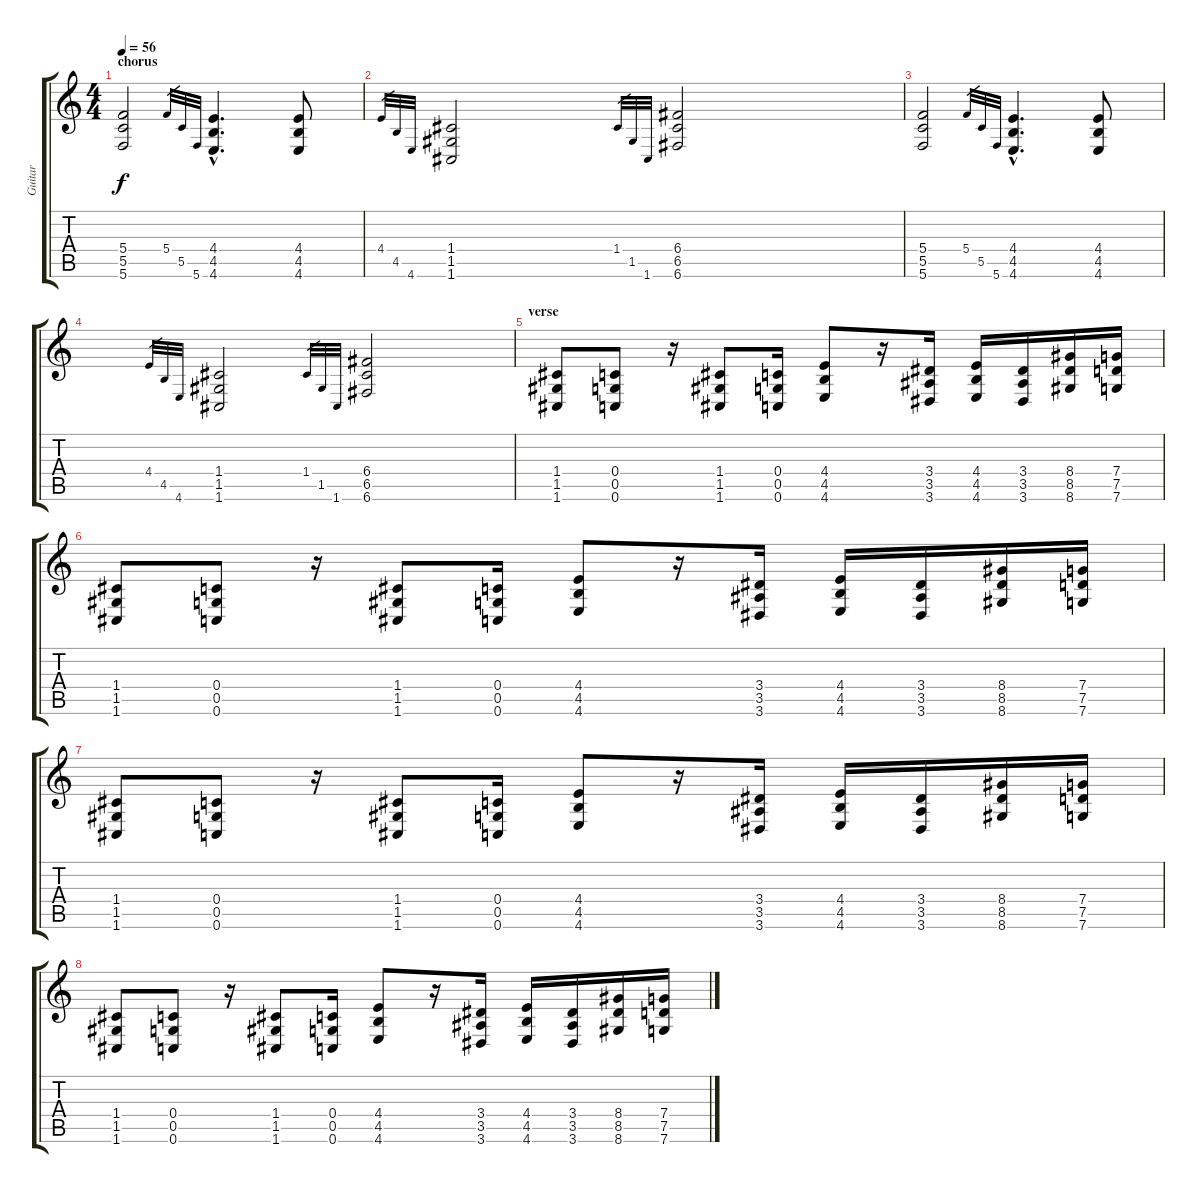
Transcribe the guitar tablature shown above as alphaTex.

\track ("Guitar" "Guitar") {instrument overdrivenguitar}
\staff {score tabs}
\tuning (D4 A3 F3 C3 G2 C2) {hide}
\ts (4 4)
\section ("" "chorus")
\tempo 56
\clef g2
\ks c
(5.4 5.5 5.6).2{dy f} 5.4.32{gr} 5.5.32{gr} 5.6.32{gr} (4.4{hac} 4.5{hac} 4.6{hac}).4{d} (4.4 4.5 4.6).8 |
4.4.32{gr} 4.5.32{gr} 4.6.32{gr} (1.4 1.5 1.6).2 1.4.32{gr} 1.5.32{gr} 1.6.32{gr} (6.4 6.5 6.6).2 |
(5.4 5.5 5.6).2 5.4.32{gr} 5.5.32{gr} 5.6.32{gr} (4.4{hac} 4.5{hac} 4.6{hac}).4{d} (4.4 4.5 4.6).8 |
4.4.32{gr} 4.5.32{gr} 4.6.32{gr} (1.4 1.5 1.6).2 1.4.32{gr} 1.5.32{gr} 1.6.32{gr} (6.4 6.5 6.6).2 |
\section ("" "verse")
(1.4 1.5 1.6).8 (0.4 0.5 0.6).8 r.16 (1.4 1.5 1.6).8 (0.4 0.5 0.6).16 (4.4 4.5 4.6).8 r.16 (3.4 3.5 3.6).16 (4.4 4.5 4.6).16 (3.4 3.5 3.6).16 (8.4 8.5 8.6).16 (7.4 7.5 7.6).16 |
(1.4 1.5 1.6).8 (0.4 0.5 0.6).8 r.16 (1.4 1.5 1.6).8 (0.4 0.5 0.6).16 (4.4 4.5 4.6).8 r.16 (3.4 3.5 3.6).16 (4.4 4.5 4.6).16 (3.4 3.5 3.6).16 (8.4 8.5 8.6).16 (7.4 7.5 7.6).16 |
(1.4 1.5 1.6).8 (0.4 0.5 0.6).8 r.16 (1.4 1.5 1.6).8 (0.4 0.5 0.6).16 (4.4 4.5 4.6).8 r.16 (3.4 3.5 3.6).16 (4.4 4.5 4.6).16 (3.4 3.5 3.6).16 (8.4 8.5 8.6).16 (7.4 7.5 7.6).16 |
(1.4 1.5 1.6).8 (0.4 0.5 0.6).8 r.16 (1.4 1.5 1.6).8 (0.4 0.5 0.6).16 (4.4 4.5 4.6).8 r.16 (3.4 3.5 3.6).16 (4.4 4.5 4.6).16 (3.4 3.5 3.6).16 (8.4 8.5 8.6).16 (7.4 7.5 7.6).16
